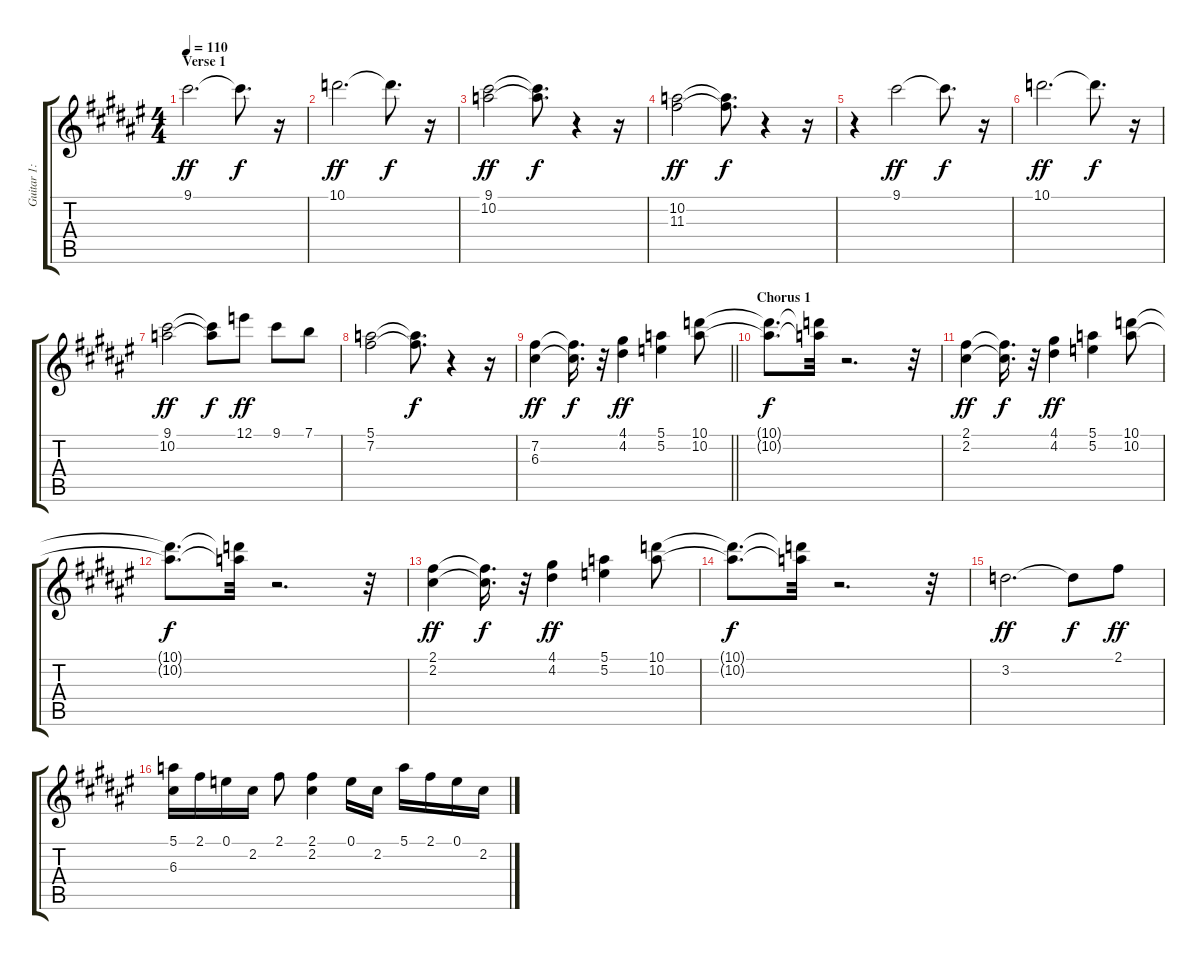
\track ("Guitar 1: Eddie Martinez" "Guitar 1: ") {instrument electricguitarjazz}
\staff {score tabs}
\tuning (E4 B3 G3 D3 A2 E2) {hide}
\ts (4 4)
\section ("" "Verse 1")
\tempo 110
\clef g2
\ks f#
9.1.2{d dy ff} 9.1{t}.8{d dy f} r.16 |
10.1.2{d dy ff} 10.1{t}.8{d dy f} r.16 |
(9.1 10.2).2{dy ff} (9.1{t} 10.2{t}).8{d dy f} r.4 r.16 |
(10.2 11.3).2{dy ff} (10.2{t} 11.3{t}).8{d dy f} r.4 r.16 |
r.4 9.1.2{dy ff} 9.1{t}.8{d dy f} r.16 |
10.1.2{d dy ff} 10.1{t}.8{d dy f} r.16 |
(9.1 10.2).2{dy ff} (9.1{t} 10.2{t}).8{dy f} 12.1.8{dy ff} 9.1.8 7.1.8 |
(5.1 7.2).2 (5.1{t} 7.2{t}).8{d dy f} r.4 r.16 |
\barLineRight lightlight
(7.2 6.3).4{dy ff} (7.2{t} 6.3{t}).16{d dy f} r.32 (4.1 4.2).4{dy ff} (5.1 5.2).4 (10.1 10.2).8 |
\section ("" "Chorus 1")
(10.1{t} 10.2{t}).8{d dy f} (10.1{t} 10.2{t}).32 r.2{d} r.32 |
(2.1 2.2).4{dy ff} (2.1{t} 2.2{t}).16{d dy f} r.32 (4.1 4.2).4{dy ff} (5.1 5.2).4 (10.1 10.2).8 |
(10.1{t} 10.2{t}).8{d dy f} (10.1{t} 10.2{t}).32 r.2{d} r.32 |
(2.1 2.2).4{dy ff} (2.1{t} 2.2{t}).16{d dy f} r.32 (4.1 4.2).4{dy ff} (5.1 5.2).4 (10.1 10.2).8 |
(10.1{t} 10.2{t}).8{d dy f} (10.1{t} 10.2{t}).32 r.2{d} r.32 |
3.2.2{d dy ff} 3.2{t}.8{dy f} 2.1.8{dy ff} |
(5.1 6.3).16 2.1.16 0.1.16 2.2.16 2.1.8 (2.1 2.2).4 0.1.16 2.2.16 5.1.16 2.1.16 0.1.16 2.2.16
